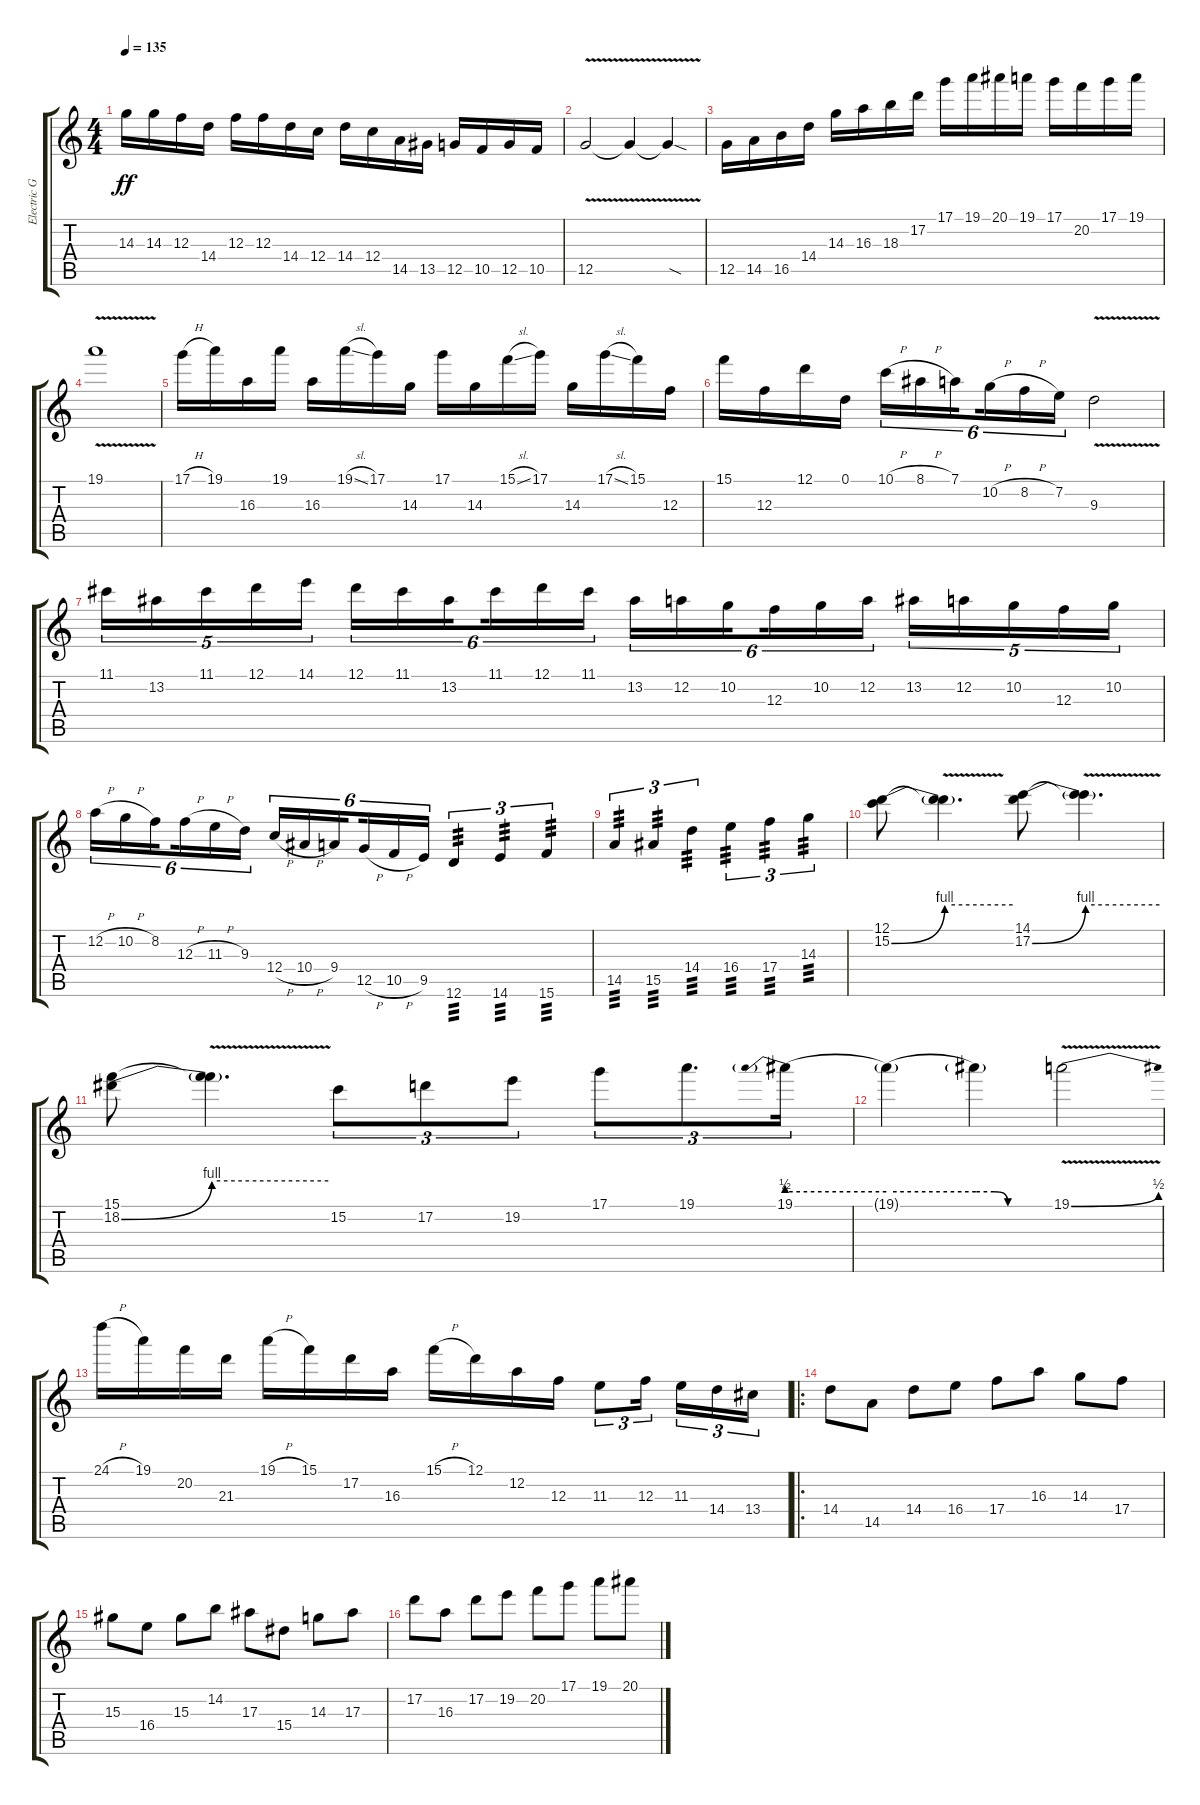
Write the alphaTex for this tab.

\track ("Electric Guitar" "Electric G") {instrument distortionguitar}
\staff {score tabs}
\tuning (D4 A3 F3 C3 G2 D2) {hide}
\ts (4 4)
\tempo 135
\clef g2
\ks c
14.3.16{dy ff} 14.3.16 12.3.16 14.4.16 12.3.16 12.3.16 14.4.16 12.4.16 14.4.16 12.4.16 14.5.16 13.5.16 12.5.16 10.5.16 12.5.16 10.5.16 |
12.5{v}.2 12.5{v t}.4 12.5{v sod t}.4 |
12.5.16 14.5.16 16.5.16 14.4.16 14.3.16 16.3.16 18.3.16 17.2.16 17.1.16 19.1.16 20.1.16 19.1.16 17.1.16 20.2.16 17.1.16 19.1.16 |
19.1{v}.1 |
17.1{h}.16 19.1.16 16.3.16 19.1.16 16.3.16 19.1{sl}.16 17.1.16 14.3.16 17.1.16 14.3.16 15.1{sl}.16 17.1.16 14.3.16 17.1{sl}.16 15.1.16 12.3.16 |
15.1.16 12.3.16 12.1.16 0.1.16 10.1{h}.16{tu (6 4)} 8.1{h}.16{tu (6 4)} 7.1.16{tu (6 4) beam splitsecondary} 10.2{h}.16{tu (6 4)} 8.2{h}.16{tu (6 4)} 7.2.16{tu (6 4)} 9.3{v}.2 |
11.1.16{tu (5 4)} 13.2.16{tu (5 4)} 11.1.16{tu (5 4)} 12.1.16{tu (5 4)} 14.1.16{tu (5 4)} 12.1.16{tu (6 4)} 11.1.16{tu (6 4)} 13.2.16{tu (6 4) beam splitsecondary} 11.1.16{tu (6 4)} 12.1.16{tu (6 4)} 11.1.16{tu (6 4)} 13.2.16{tu (6 4)} 12.2.16{tu (6 4)} 10.2.16{tu (6 4) beam splitsecondary} 12.3.16{tu (6 4)} 10.2.16{tu (6 4)} 12.2.16{tu (6 4)} 13.2.16{tu (5 4)} 12.2.16{tu (5 4)} 10.2.16{tu (5 4)} 12.3.16{tu (5 4)} 10.2.16{tu (5 4)} |
12.2{h}.16{tu (6 4)} 10.2{h}.16{tu (6 4)} 8.2.16{tu (6 4) beam splitsecondary} 12.3{h}.16{tu (6 4)} 11.3{h}.16{tu (6 4)} 9.3.16{tu (6 4)} 12.4{h}.16{tu (6 4)} 10.4{h}.16{tu (6 4)} 9.4.16{tu (6 4) beam splitsecondary} 12.5{h}.16{tu (6 4)} 10.5{h}.16{tu (6 4)} 9.5.16{tu (6 4)} 12.6.4{tu (3 2) tp 3} 14.6.4{tu (3 2) tp 3} 15.6.4{tu (3 2) tp 3} |
14.5.4{tu (3 2) tp 3} 15.5.4{tu (3 2) tp 3} 14.4.4{tu (3 2) tp 3} 16.4.4{tu (3 2) tp 3} 17.4.4{tu (3 2) tp 3} 14.3.4{tu (3 2) tp 3} |
(12.1 15.2{be (bend 0 0 60 4)}).8 (12.1{t} 15.2{be (hold 0 4 60 4) v t}).4{d} (14.1 17.2{be (bend 0 0 60 4)}).8 (14.1{t} 17.2{be (hold 0 4 60 4) v t}).4{d} |
(15.1 18.2{be (bend 0 0 60 4)}).8 (15.1{t} 18.2{be (hold 0 4 60 4) v t}).4{d} 15.2.8{tu (3 2)} 17.2.8{tu (3 2)} 19.2.8{tu (3 2)} 17.1.8{tu (3 2)} 19.1.8{d tu (3 2)} 19.1{be (prebend 0 2 60 2)}.16{tu (3 2)} |
19.1{be (hold 0 2 60 2) t}.4 19.1{be (custom 0 2 15 2 26 0 60 0) t}.4 19.1{be (bend 0 0 60 2) v}.2 |
24.1{h}.16 19.1.16 20.2.16 21.3.16 19.1{h}.16 15.1.16 17.2.16 16.3.16 15.1{h}.16 12.1.16 12.2.16 12.3.16 11.3.8{tu (3 2)} 12.3.16{tu (3 2) beam splitsecondary} 11.3.16{tu (3 2)} 14.4.16{tu (3 2)} 13.4.16{tu (3 2)} |
\ro
14.4.8 14.5.8 14.4.8 16.4.8 17.4.8 16.3.8 14.3.8 17.4.8 |
15.3.8 16.4.8 15.3.8 14.2.8 17.3.8 15.4.8 14.3.8 17.3.8 |
17.2.8 16.3.8 17.2.8 19.2.8 20.2.8 17.1.8 19.1.8 20.1.8
